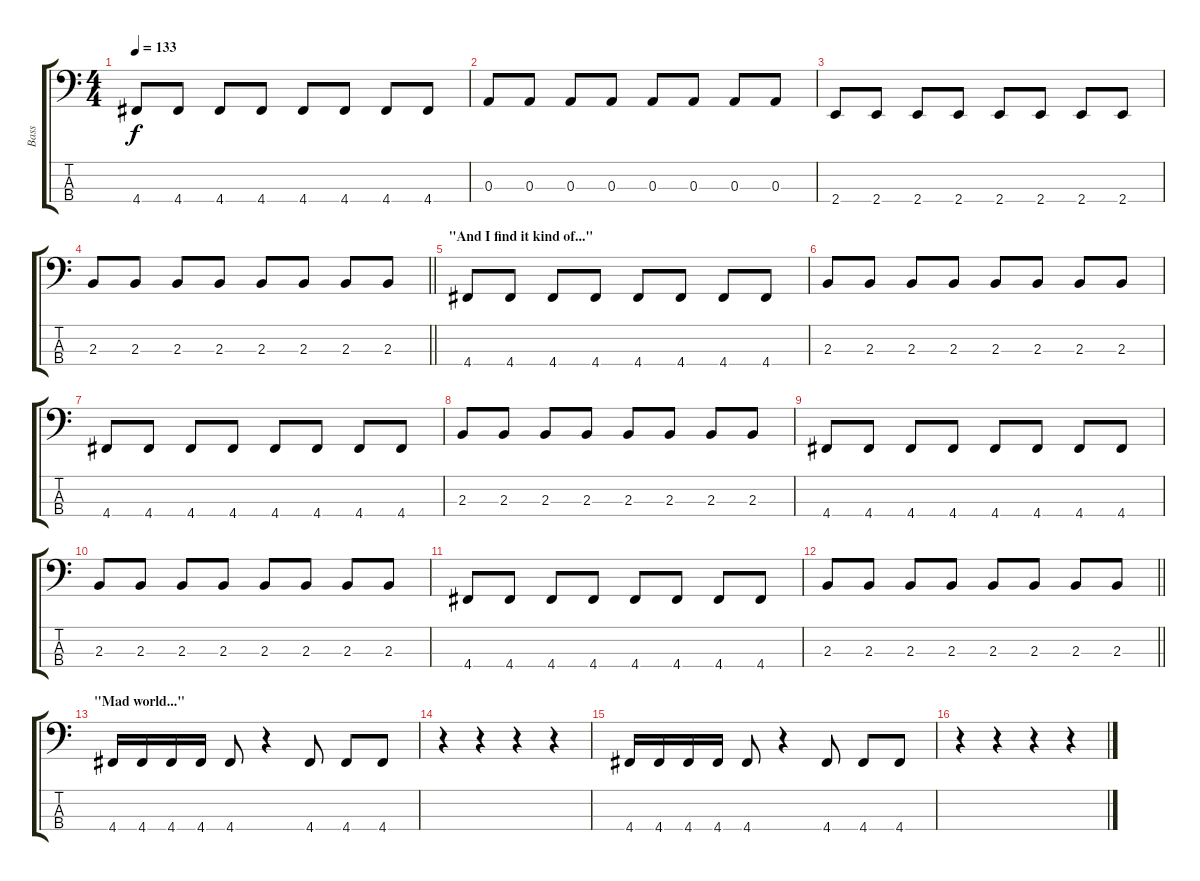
\track ("Bass" "Bass") {instrument electricbasspick}
\staff {score tabs}
\tuning (G2 D2 A1 D1) {hide}
\ts (4 4)
\tempo 133
\clef f4
\ks c
4.4.8{dy f} 4.4.8 4.4.8 4.4.8 4.4.8 4.4.8 4.4.8 4.4.8 |
0.3.8 0.3.8 0.3.8 0.3.8 0.3.8 0.3.8 0.3.8 0.3.8 |
2.4.8 2.4.8 2.4.8 2.4.8 2.4.8 2.4.8 2.4.8 2.4.8 |
\barLineRight lightlight
2.3.8 2.3.8 2.3.8 2.3.8 2.3.8 2.3.8 2.3.8 2.3.8 |
\section ("" "\"And I find it kind of...\"")
4.4.8 4.4.8 4.4.8 4.4.8 4.4.8 4.4.8 4.4.8 4.4.8 |
2.3.8 2.3.8 2.3.8 2.3.8 2.3.8 2.3.8 2.3.8 2.3.8 |
4.4.8 4.4.8 4.4.8 4.4.8 4.4.8 4.4.8 4.4.8 4.4.8 |
2.3.8 2.3.8 2.3.8 2.3.8 2.3.8 2.3.8 2.3.8 2.3.8 |
4.4.8 4.4.8 4.4.8 4.4.8 4.4.8 4.4.8 4.4.8 4.4.8 |
2.3.8 2.3.8 2.3.8 2.3.8 2.3.8 2.3.8 2.3.8 2.3.8 |
4.4.8 4.4.8 4.4.8 4.4.8 4.4.8 4.4.8 4.4.8 4.4.8 |
\barLineRight lightlight
2.3.8 2.3.8 2.3.8 2.3.8 2.3.8 2.3.8 2.3.8 2.3.8 |
\section ("" "\"Mad world...\"")
4.4.16 4.4.16 4.4.16 4.4.16 4.4.8 r.4 4.4.8 4.4.8 4.4.8 |
r.4 r.4 r.4 r.4 |
4.4.16 4.4.16 4.4.16 4.4.16 4.4.8 r.4 4.4.8 4.4.8 4.4.8 |
r.4 r.4 r.4 r.4
